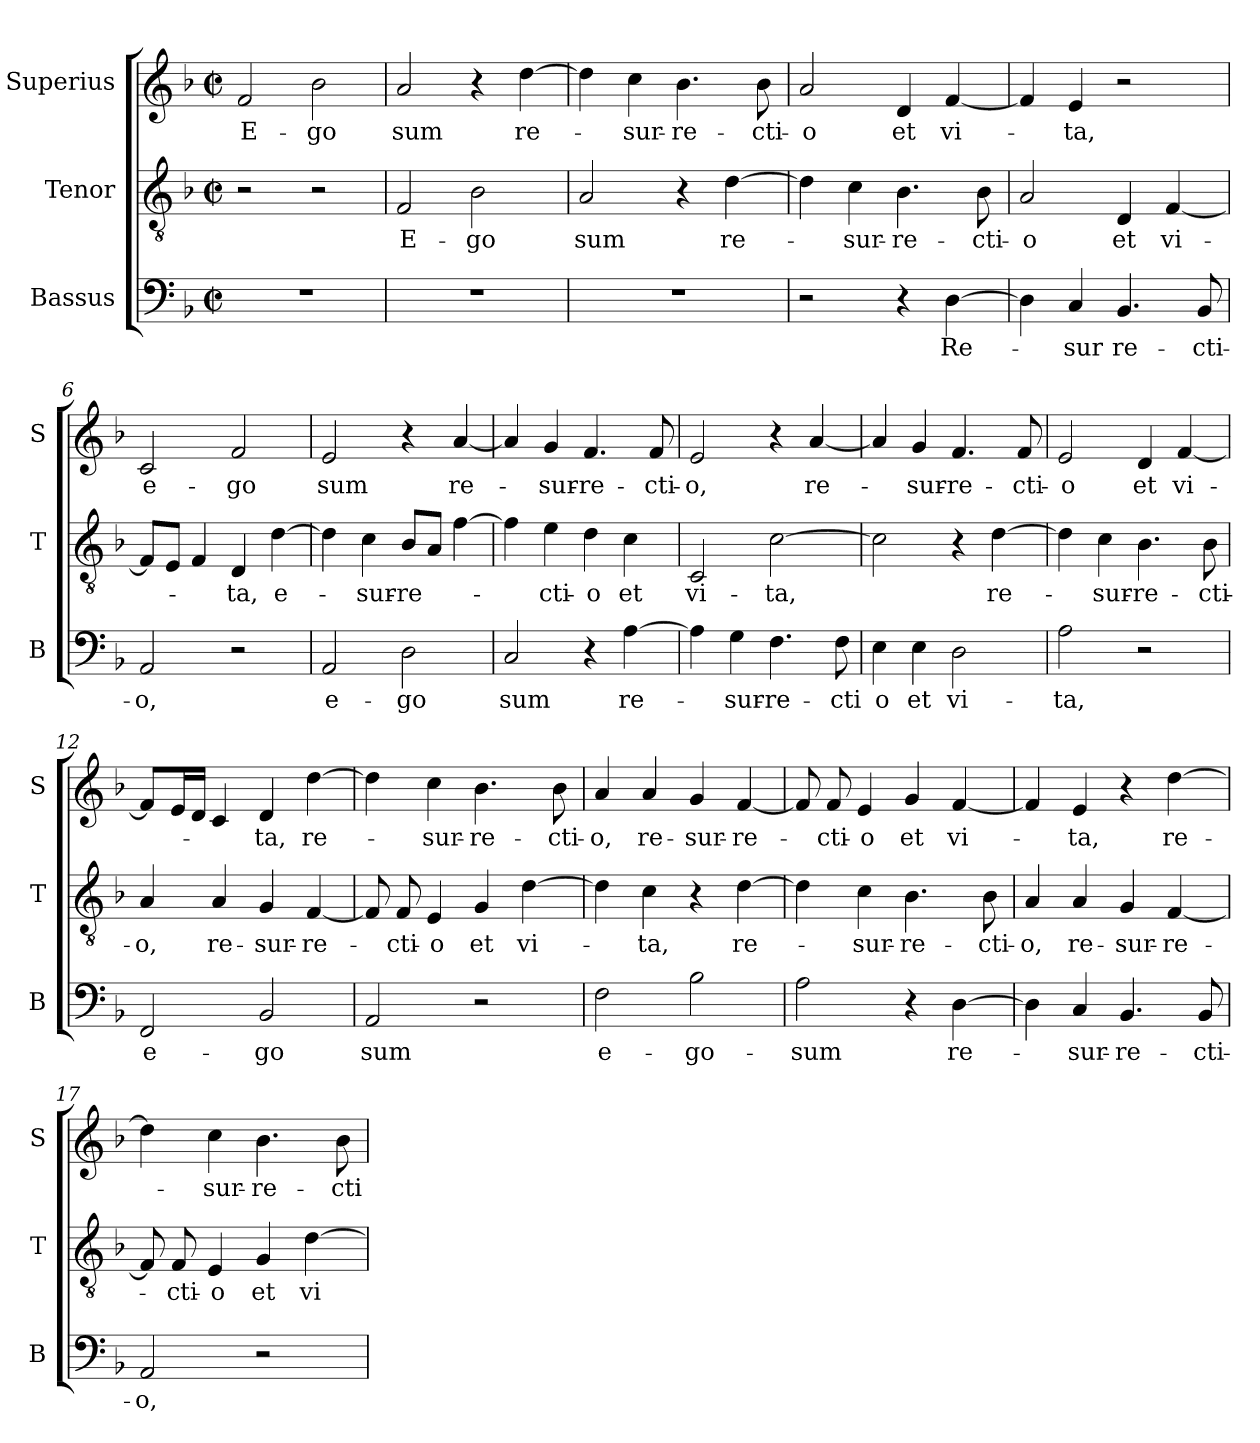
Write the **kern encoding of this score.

**kern	**text	**kern	**text	**kern	**text
*part3	*part3	*part2	*part2	*part1	*part1
*staff3	*staff3	*staff2	*staff2	*staff1	*staff1
*I"Bassus	*	*I"Tenor	*	*I"Superius	*
*I'B	*	*I'T	*	*I'S	*
*clefF4	*	*clefGv2	*	*clefG2	*
*k[b-]	*	*k[b-]	*	*k[b-]	*
*F:	*	*F:	*	*F:	*
*M2/2	*	*M2/2	*	*M2/2	*
*met(c|)	*	*met(c|)	*	*met(c|)	*
=1	=1	=1	=1	=1	=1
!	!	!	!	!	!LO:LY:b
1r	.	2r	.	2f/	E-
!	!	!	!	!	!LO:LY:b
.	.	2r	.	2b-\	-go
=2	=2	=2	=2	=2	=2
!	!	!	!LO:LY:b	!	!LO:LY:b
1r	.	2F/	E-	2a/	sum
!	!	!	!LO:LY:b	!	!
.	.	2B-\	-go	4r	.
!	!	!	!	!	!LO:LY:b
.	.	.	.	[4dd\	re-
=3	=3	=3	=3	=3	=3
!	!	!	!LO:LY:b	!	!
1r	.	2A/	sum	4dd\]	.
!	!	!	!	!	!LO:LY:b
.	.	.	.	4cc\	-sur-
!	!	!	!	!	!LO:LY:b
.	.	4r	.	4.b-\	-re-
!	!	!	!LO:LY:b	!	!
.	.	[4d\	re-	.	.
!	!	!	!	!	!LO:LY:b
.	.	.	.	8b-\	-cti-
=4	=4	=4	=4	=4	=4
!	!	!	!	!	!LO:LY:b
2r	.	4d\]	.	2a/	-o
!	!	!	!LO:LY:b	!	!
.	.	4c\	-sur-	.	.
!	!	!	!LO:LY:b	!	!LO:LY:b
4r	.	4.B-\	-re-	4d/	et
!	!LO:LY:b	!	!	!	!LO:LY:b
[4D\	Re-	.	.	[4f/	vi-
!	!	!	!LO:LY:b	!	!
.	.	8B-\	-cti-	.	.
=5	=5	=5	=5	=5	=5
!	!	!	!LO:LY:b	!	!
4D\]	.	2A/	-o	4f/]	.
!	!LO:LY:b	!	!	!	!LO:LY:b
4C/	-sur	.	.	4e/	-ta,
!	!LO:LY:b	!	!LO:LY:b	!	!
4.BB-/	re-	4D/	et	2r	.
!	!	!	!LO:LY:b	!	!
.	.	[4F/	vi-	.	.
!	!LO:LY:b	!	!	!	!
8BB-/	-cti-	.	.	.	.
!!LO:LB:g=z
=6	=6	=6	=6	=6	=6
!	!LO:LY:b	!	!	!	!LO:LY:b
2AA/	-o,	8F/L]	.	2c/	e-
.	.	8E/J	.	.	.
.	.	4F/	.	.	.
!	!	!	!LO:LY:b	!	!LO:LY:b
2r	.	4D/	-ta,	2f/	-go
!	!	!	!LO:LY:b	!	!
.	.	[4d\	e-	.	.
=7	=7	=7	=7	=7	=7
!	!LO:LY:b	!	!	!	!LO:LY:b
2AA/	e-	4d\]	.	2e/	sum
!	!	!	!LO:LY:b	!	!
.	.	4c\	-sur-	.	.
!	!LO:LY:b	!	!LO:LY:b	!	!
2D\	-go	8B-/L	-re-	4r	.
.	.	8A/J	.	.	.
!	!	!	!	!	!LO:LY:b
.	.	[4f\	.	[4a/	re-
=8	=8	=8	=8	=8	=8
!	!LO:LY:b	!	!	!	!
2C/	sum	4f\]	.	4a/]	.
!	!	!	!LO:LY:b	!	!LO:LY:b
.	.	4e\	-cti-	4g/	-sur-
!	!	!	!LO:LY:b	!	!LO:LY:b
4r	.	4d\	-o	4.f/	-re-
!	!LO:LY:b	!	!LO:LY:b	!	!
[4A\	re-	4c\	et	.	.
!	!	!	!	!	!LO:LY:b
.	.	.	.	8f/	-cti-
=9	=9	=9	=9	=9	=9
!	!	!	!LO:LY:b	!	!LO:LY:b
4A\]	.	2C/	vi-	2e/	-o,
!	!LO:LY:b	!	!	!	!
4G\	-sur-	.	.	.	.
!	!LO:LY:b	!	!LO:LY:b	!	!
4.F\	-re-	[2c\	-ta,	4r	.
!	!	!	!	!	!LO:LY:b
.	.	.	.	[4a/	re-
!	!LO:LY:b	!	!	!	!
8F\	-cti	.	.	.	.
=10	=10	=10	=10	=10	=10
!	!LO:LY:b	!	!	!	!
4E\	o	2c\]	.	4a/]	.
!	!LO:LY:b	!	!	!	!LO:LY:b
4E\	et	.	.	4g/	-sur-
!	!LO:LY:b	!	!	!	!LO:LY:b
2D\	vi-	4r	.	4.f/	-re-
!	!	!	!LO:LY:b	!	!
.	.	[4d\	re-	.	.
!	!	!	!	!	!LO:LY:b
.	.	.	.	8f/	-cti-
!!LO:LB:g=z
=11	=11	=11	=11	=11	=11
!	!LO:LY:b	!	!	!	!LO:LY:b
2A\	-ta,	4d\]	.	2e/	-o
!	!	!	!LO:LY:b	!	!
.	.	4c\	-sur-	.	.
!	!	!	!LO:LY:b	!	!LO:LY:b
2r	.	4.B-\	-re-	4d/	et
!	!	!	!	!	!LO:LY:b
.	.	.	.	[4f/	vi-
!	!	!	!LO:LY:b	!	!
.	.	8B-\	-cti-	.	.
=12	=12	=12	=12	=12	=12
!	!LO:LY:b	!	!LO:LY:b	!	!
2FF/	e-	4A/	-o,	8f/L]	.
.	.	.	.	16e/L	.
.	.	.	.	16d/JJ	.
!	!	!	!LO:LY:b	!	!
.	.	4A/	re-	4c/	.
!	!LO:LY:b	!	!LO:LY:b	!	!LO:LY:b
2BB-/	-go	4G/	-sur-	4d/	-ta,
!	!	!	!LO:LY:b	!	!LO:LY:b
.	.	[4F/	-re-	[4dd\	re-
=13	=13	=13	=13	=13	=13
!	!LO:LY:b	!	!	!	!
2AA/	sum	8F/]	.	4dd\]	.
!	!	!	!LO:LY:b	!	!
.	.	8F/	-cti-	.	.
!	!	!	!LO:LY:b	!	!LO:LY:b
.	.	4E/	-o	4cc\	-sur-
!	!	!	!LO:LY:b	!	!LO:LY:b
2r	.	4G/	et	4.b-\	-re-
!	!	!	!LO:LY:b	!	!
.	.	[4d\	vi-	.	.
!	!	!	!	!	!LO:LY:b
.	.	.	.	8b-\	-cti-
=14	=14	=14	=14	=14	=14
!	!LO:LY:b	!	!	!	!LO:LY:b
2F\	e-	4d\]	.	4a/	-o,
!	!	!	!LO:LY:b	!	!LO:LY:b
.	.	4c\	-ta,	4a/	re-
!	!LO:LY:b	!	!	!	!LO:LY:b
2B-\	-go-	4r	.	4g/	-sur-
!	!	!	!LO:LY:b	!	!LO:LY:b
.	.	[4d\	re-	[4f/	-re-
=15	=15	=15	=15	=15	=15
!	!LO:LY:b	!	!	!	!
2A\	-sum	4d\]	.	8f/]	.
!	!	!	!	!	!LO:LY:b
.	.	.	.	8f/	-cti-
!	!	!	!LO:LY:b	!	!LO:LY:b
.	.	4c\	-sur-	4e/	-o
!	!	!	!LO:LY:b	!	!LO:LY:b
4r	.	4.B-\	-re-	4g/	et
!	!LO:LY:b	!	!	!	!LO:LY:b
[4D\	re-	.	.	[4f/	vi-
!	!	!	!LO:LY:b	!	!
.	.	8B-\	-cti-	.	.
!!LO:PB:g=z
=16	=16	=16	=16	=16	=16
!	!	!	!LO:LY:b	!	!
4D\]	.	4A/	-o,	4f/]	.
!	!LO:LY:b	!	!LO:LY:b	!	!LO:LY:b
4C/	-sur-	4A/	re-	4e/	-ta,
!	!LO:LY:b	!	!LO:LY:b	!	!
4.BB-/	-re-	4G/	-sur-	4r	.
!	!	!	!LO:LY:b	!	!LO:LY:b
.	.	[4F/	-re-	[4dd\	re-
!	!LO:LY:b	!	!	!	!
8BB-/	-cti-	.	.	.	.
=17	=17	=17	=17	=17	=17
!	!LO:LY:b	!	!	!	!
2AA/	-o,	8F/]	.	4dd\]	.
!	!	!	!LO:LY:b	!	!
.	.	8F/	-cti-	.	.
!	!	!	!LO:LY:b	!	!LO:LY:b
.	.	4E/	-o	4cc\	-sur-
!	!	!	!LO:LY:b	!	!LO:LY:b
2r	.	4G/	et	4.b-\	-re-
!	!	!	!LO:LY:b	!	!
.	.	[4d\	vi-	.	.
!	!	!	!	!	!LO:LY:b
.	.	.	.	8b-\	-cti-
=	=	=	=	=	=
*-	*-	*-	*-	*-	*-
